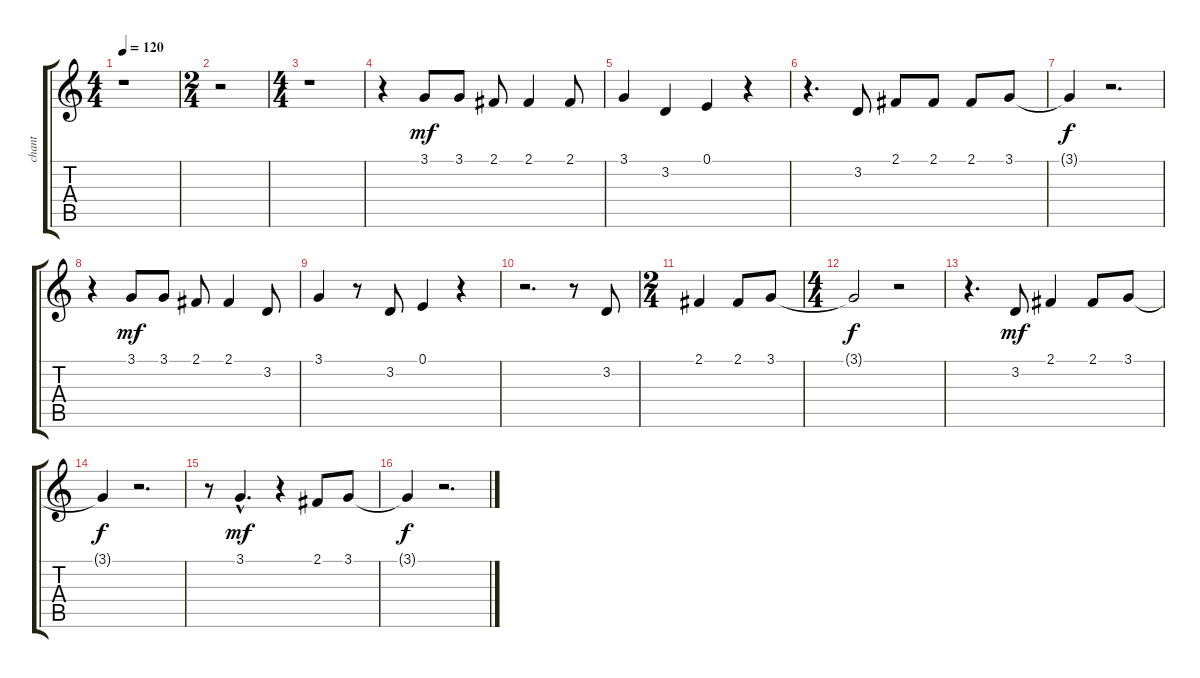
\track ("chant" "chant") {instrument accordion}
\staff {score tabs}
\tuning (E4 B3 G3 D3 A2 E2) {hide}
\ts (4 4)
\tempo 120
\clef g2
\ks c
r.1{dy f} |
\ts (2 4)
r.2 |
\ts (4 4)
r.1 |
r.4 3.1.8{dy mf} 3.1.8 2.1.8 2.1.4 2.1.8 |
3.1.4 3.2.4 0.1.4 r.4 |
r.4{d} 3.2.8 2.1.8 2.1.8 2.1.8 3.1.8 |
3.1{t}.4{dy f} r.2{d} |
r.4 3.1.8{dy mf} 3.1.8 2.1.8 2.1.4 3.2.8 |
3.1.4 r.8 3.2.8 0.1.4 r.4 |
r.2{d} r.8 3.2.8 |
\ts (2 4)
2.1.4 2.1.8 3.1.8 |
\ts (4 4)
3.1{t}.2{dy f} r.2 |
r.4{d} 3.2.8{dy mf} 2.1.4 2.1.8 3.1.8 |
3.1{t}.4{dy f} r.2{d} |
r.8 3.1{hac}.4{d dy mf} r.4 2.1.8 3.1.8 |
3.1{t}.4{dy f} r.2{d}
